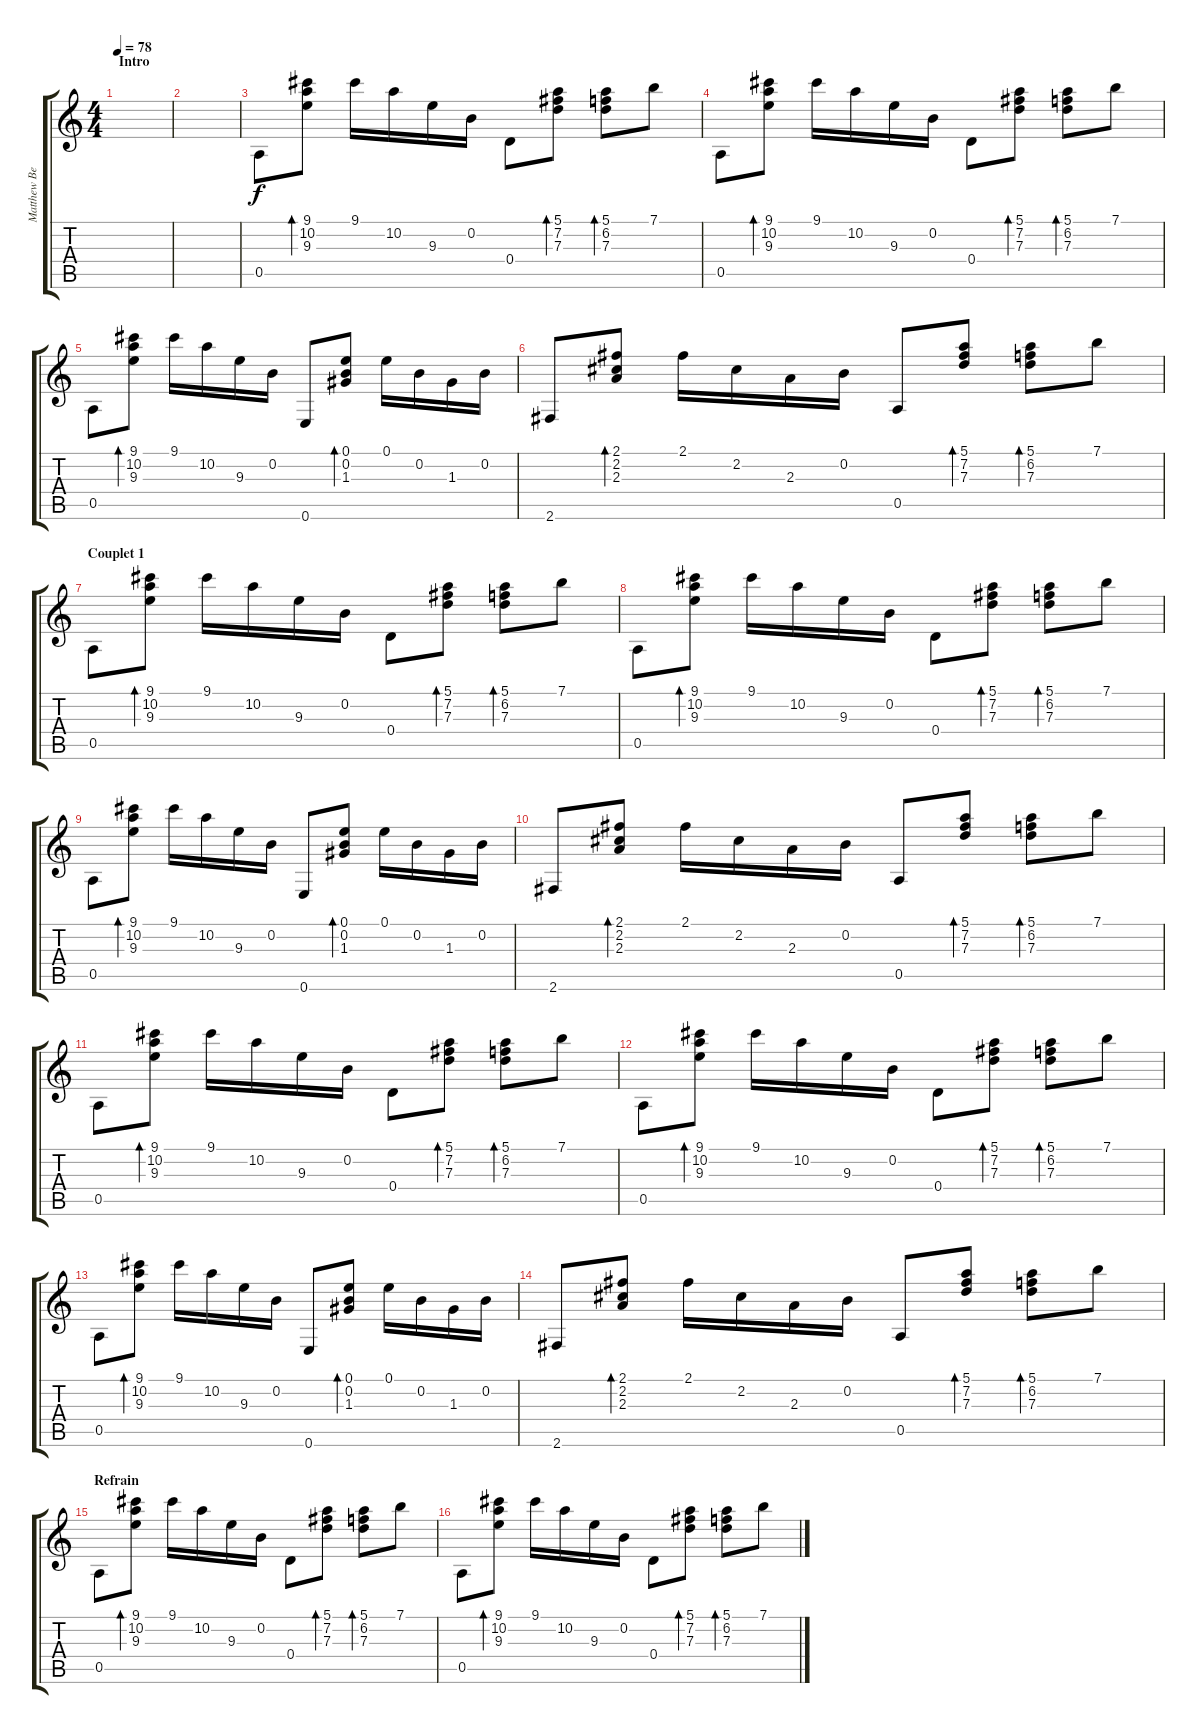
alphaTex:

\track ("Matthew Bellamy" "Matthew Be") {instrument acousticguitarnylon}
\staff {score tabs}
\tuning (E4 B3 G3 D3 A2 E2) {hide}
\ts (4 4)
\section ("" "Intro")
\tempo 78
\clef g2
\ks c
|
|
0.5.8 (9.1 10.2 9.3).8{bd 120} 9.1.16 10.2.16 9.3.16 0.2.16 0.4.8 (5.1 7.2 7.3).8{bd 120} (5.1 6.2 7.3).8{bd 120} 7.1.8 |
0.5.8 (9.1 10.2 9.3).8{bd 120} 9.1.16 10.2.16 9.3.16 0.2.16 0.4.8 (5.1 7.2 7.3).8{bd 120} (5.1 6.2 7.3).8{bd 120} 7.1.8 |
0.5.8 (9.1 10.2 9.3).8{bd 120} 9.1.16 10.2.16 9.3.16 0.2.16 0.6.8 (0.1 0.2 1.3).8{bd 120} 0.1.16 0.2.16 1.3.16 0.2.16 |
2.6.8 (2.1 2.2 2.3).8{bd 120} 2.1.16 2.2.16 2.3.16 0.2.16 0.5.8 (5.1 7.2 7.3).8{bd 120} (5.1 6.2 7.3).8{bd 120} 7.1.8 |
\section ("" "Couplet 1")
0.5.8 (9.1 10.2 9.3).8{bd 120} 9.1.16 10.2.16 9.3.16 0.2.16 0.4.8 (5.1 7.2 7.3).8{bd 120} (5.1 6.2 7.3).8{bd 120} 7.1.8 |
0.5.8 (9.1 10.2 9.3).8{bd 120} 9.1.16 10.2.16 9.3.16 0.2.16 0.4.8 (5.1 7.2 7.3).8{bd 120} (5.1 6.2 7.3).8{bd 120} 7.1.8 |
0.5.8 (9.1 10.2 9.3).8{bd 120} 9.1.16 10.2.16 9.3.16 0.2.16 0.6.8 (0.1 0.2 1.3).8{bd 120} 0.1.16 0.2.16 1.3.16 0.2.16 |
2.6.8 (2.1 2.2 2.3).8{bd 120} 2.1.16 2.2.16 2.3.16 0.2.16 0.5.8 (5.1 7.2 7.3).8{bd 120} (5.1 6.2 7.3).8{bd 120} 7.1.8 |
0.5.8 (9.1 10.2 9.3).8{bd 120} 9.1.16 10.2.16 9.3.16 0.2.16 0.4.8 (5.1 7.2 7.3).8{bd 120} (5.1 6.2 7.3).8{bd 120} 7.1.8 |
0.5.8 (9.1 10.2 9.3).8{bd 120} 9.1.16 10.2.16 9.3.16 0.2.16 0.4.8 (5.1 7.2 7.3).8{bd 120} (5.1 6.2 7.3).8{bd 120} 7.1.8 |
0.5.8 (9.1 10.2 9.3).8{bd 120} 9.1.16 10.2.16 9.3.16 0.2.16 0.6.8 (0.1 0.2 1.3).8{bd 120} 0.1.16 0.2.16 1.3.16 0.2.16 |
2.6.8 (2.1 2.2 2.3).8{bd 120} 2.1.16 2.2.16 2.3.16 0.2.16 0.5.8 (5.1 7.2 7.3).8{bd 120} (5.1 6.2 7.3).8{bd 120} 7.1.8 |
\section ("" "Refrain")
0.5.8 (9.1 10.2 9.3).8{bd 120} 9.1.16 10.2.16 9.3.16 0.2.16 0.4.8 (5.1 7.2 7.3).8{bd 120} (5.1 6.2 7.3).8{bd 120} 7.1.8 |
0.5.8 (9.1 10.2 9.3).8{bd 120} 9.1.16 10.2.16 9.3.16 0.2.16 0.4.8 (5.1 7.2 7.3).8{bd 120} (5.1 6.2 7.3).8{bd 120} 7.1.8
